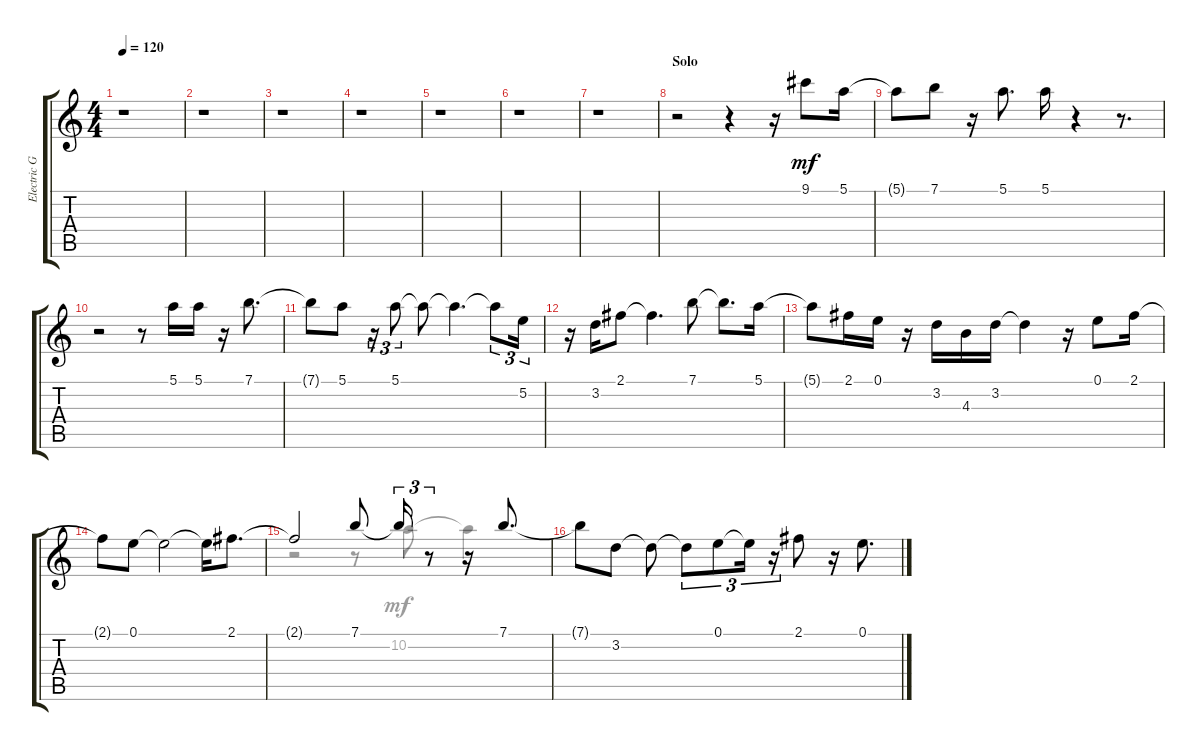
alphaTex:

\track ("Electric Guitar" "Electric G") {instrument distortionguitar}
\staff {score tabs}
\tuning (E4 B3 G3 D3 A2 E2) {hide}
\voice
\ts (4 4)
\tempo 120
\clef g2
\ks aminor
r.1{dy mf} |
r.1 |
r.1 |
r.1 |
r.1 |
r.1 |
r.1 |
\section ("" "Solo")
r.2 r.4 r.16 9.1.8 5.1.16 |
5.1{t}.8 7.1.8 r.16 5.1.8{d} 5.1.16 r.4 r.8{d} |
r.2 r.8 5.1.16 5.1.16 r.16 7.1.8{d} |
7.1{t}.8 5.1.8 r.16{tu (3 2)} 5.1.8{tu (3 2)} 5.1{t}.8 5.1{t}.4{d} 5.1{t}.8{tu (3 2)} 5.2.16{tu (3 2)} |
r.16 3.2.16 2.1.8 2.1{t}.4{d} 7.1.8 7.1{t}.8{d} 5.1.16 |
5.1{t}.8 2.1.16 0.1.16 r.16 3.2.16 4.3.16 3.2.16 3.2{t}.4 r.16 0.1.8 2.1.16 |
2.1{t}.8 0.1.8 0.1{t}.2 0.1{t}.16 2.1.8{d} |
2.1{t}.2 7.1.8 7.1{t}.16{tu (3 2)} r.8{tu (3 2)} r.16 7.1.8{d} |
7.1{t}.8 3.2.8 3.2{t}.8 3.2{t}.8{tu (3 2)} 0.1.8{tu (3 2)} 0.1{t}.16{tu (3 2)} r.16{tu (3 2)} 2.1.8 r.16 0.1.8{d}
\voice
\clef g2
\ottava regular
\simile none
\ks aminor
|
|
|
|
|
|
|
|
|
|
|
|
|
|
r.2 r.8 10.2.8 10.2{t}.4 |
